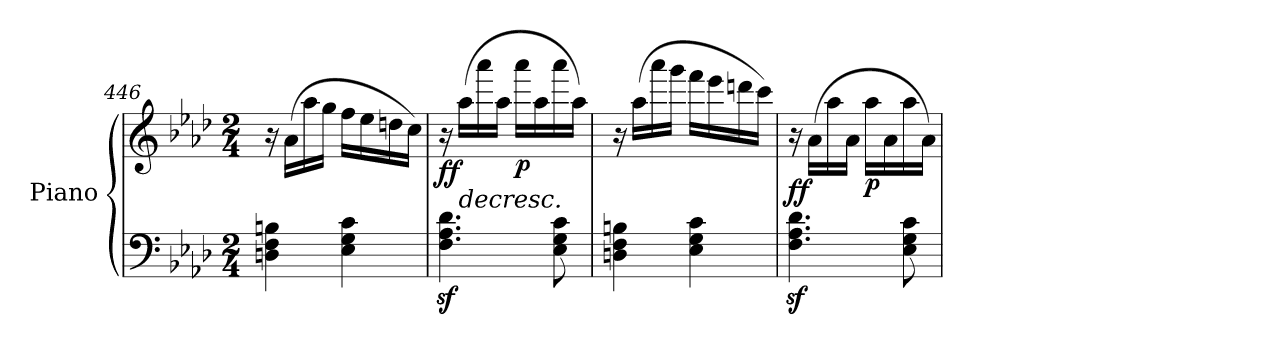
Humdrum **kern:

**kern	**kern	**dynam
*part1	*part1	*part1
*staff2	*staff1	*staff1/2
*I"Piano	*	*
*I'Pno.	*	*
*clefF4	*clefG2	*
*k[b-e-a-d-]	*k[b-e-a-d-]	*
*M2/4	*M2/4	*
=446	=446	=446
4Dn\ 4F\ 4Bn\	16r	.
.	(16a-\LL	.
.	16aa-\	.
.	16gg\JJ	.
4E-\ 4G\ 4c\	16ff\LL	.
.	16ee-\	.
.	16ddn\	.
.	16cc\JJ)	.
=447	=447	=447
!	!	!LO:DY:b
4.F\z< 4.A-\z< 4.d-\z<	16r	ff
!	!	!LO:HP:b
.	(16aa-\LL	>
.	16aaa-\	.
.	16aa-\JJ	.
!	!	!LO:DY:b
.	16aaa-\LL	p
.	16aa-\	.
8E-\ 8G\ 8c\	16aaa-\	.
.	16aa-\JJ)	.
=448	=448	=448
4Dn\ 4F\ 4Bn\	16r	.
.	(16aa-\LL	.
.	16aaa-\	.
.	16ggg\JJ	.
4E-\ 4G\ 4c\	16fff\LL	.
.	16eee-\	.
.	16dddn\	.
.	16ccc\JJ)	.
=449	=449	=449
!	!	!LO:DY:b
4.F\z< 4.A-\z< 4.d-\z<	16r	ff
.	(16a-\LL	.
.	16aa-\	.
.	16a-\JJ	.
!	!	!LO:DY:n=1:b
.	16aa-\LL	] p
.	16a-\	.
8E-\ 8G\ 8c\	16aa-\	.
.	16a-\JJ)	.
=	=	=
*-	*-	*-
